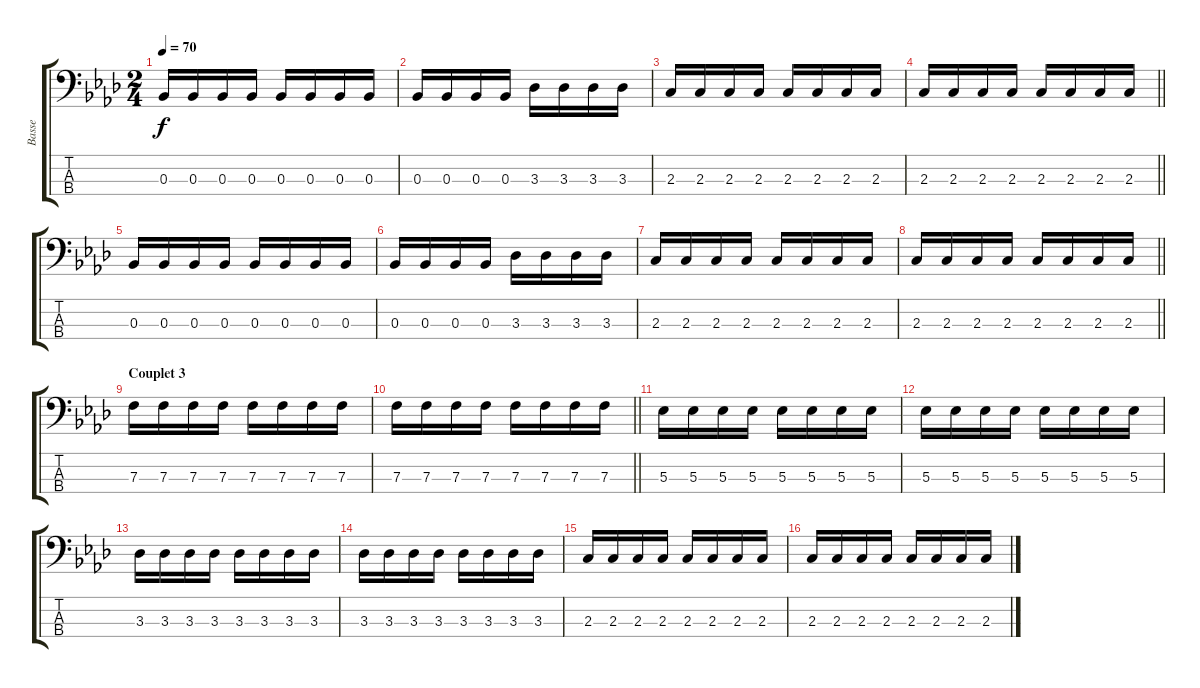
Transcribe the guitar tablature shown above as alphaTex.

\track ("Basse" "Basse") {instrument electricbassfinger}
\staff {score tabs}
\tuning (Ab2 Eb2 Bb1 F1) {hide}
\ts (2 4)
\tempo 70
\clef f4
\ks fminor
0.3.16{dy f} 0.3.16 0.3.16 0.3.16 0.3.16 0.3.16 0.3.16 0.3.16 |
0.3.16 0.3.16 0.3.16 0.3.16 3.3.16 3.3.16 3.3.16 3.3.16 |
2.3.16 2.3.16 2.3.16 2.3.16 2.3.16 2.3.16 2.3.16 2.3.16 |
\barLineRight lightlight
2.3.16 2.3.16 2.3.16 2.3.16 2.3.16 2.3.16 2.3.16 2.3.16 |
0.3.16 0.3.16 0.3.16 0.3.16 0.3.16 0.3.16 0.3.16 0.3.16 |
0.3.16 0.3.16 0.3.16 0.3.16 3.3.16 3.3.16 3.3.16 3.3.16 |
2.3.16 2.3.16 2.3.16 2.3.16 2.3.16 2.3.16 2.3.16 2.3.16 |
\barLineRight lightlight
2.3.16 2.3.16 2.3.16 2.3.16 2.3.16 2.3.16 2.3.16 2.3.16 |
\section ("" "Couplet 3")
7.3.16 7.3.16 7.3.16 7.3.16 7.3.16 7.3.16 7.3.16 7.3.16 |
\barLineRight lightlight
7.3.16 7.3.16 7.3.16 7.3.16 7.3.16 7.3.16 7.3.16 7.3.16 |
5.3.16 5.3.16 5.3.16 5.3.16 5.3.16 5.3.16 5.3.16 5.3.16 |
5.3.16 5.3.16 5.3.16 5.3.16 5.3.16 5.3.16 5.3.16 5.3.16 |
3.3.16 3.3.16 3.3.16 3.3.16 3.3.16 3.3.16 3.3.16 3.3.16 |
3.3.16 3.3.16 3.3.16 3.3.16 3.3.16 3.3.16 3.3.16 3.3.16 |
2.3.16 2.3.16 2.3.16 2.3.16 2.3.16 2.3.16 2.3.16 2.3.16 |
2.3.16 2.3.16 2.3.16 2.3.16 2.3.16 2.3.16 2.3.16 2.3.16
